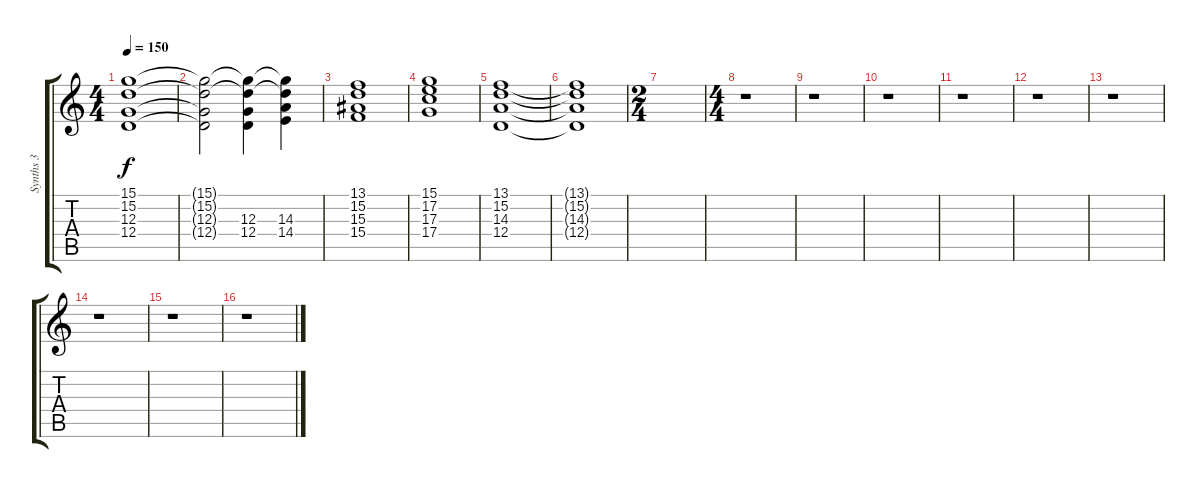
\track ("Synths 3" "Synths 3") {instrument stringensemble1}
\staff {score tabs}
\tuning (E4 B3 G3 D3 A2 E2) {hide}
\ts (4 4)
\tempo 150
\clef g2
\ks c
(15.1 15.2 12.3 12.4).1{dy f} |
(15.1{t} 15.2{t} 12.3{t} 12.4{t}).2 (15.1{t} 15.2{t} 12.3 12.4).4 (15.1{t} 15.2{t} 14.3 14.4).4 |
(13.1 15.2 15.3 15.4).1 |
(15.1 17.2 17.3 17.4).1 |
(13.1 15.2 14.3 12.4).1 |
(13.1{t} 15.2{t} 14.3{t} 12.4{t}).1 |
\ts (2 4)
|
\ts (4 4)
r.1{volume 16} |
r.1 |
r.1 |
r.1 |
r.1 |
r.1 |
r.1 |
r.1 |
r.1
